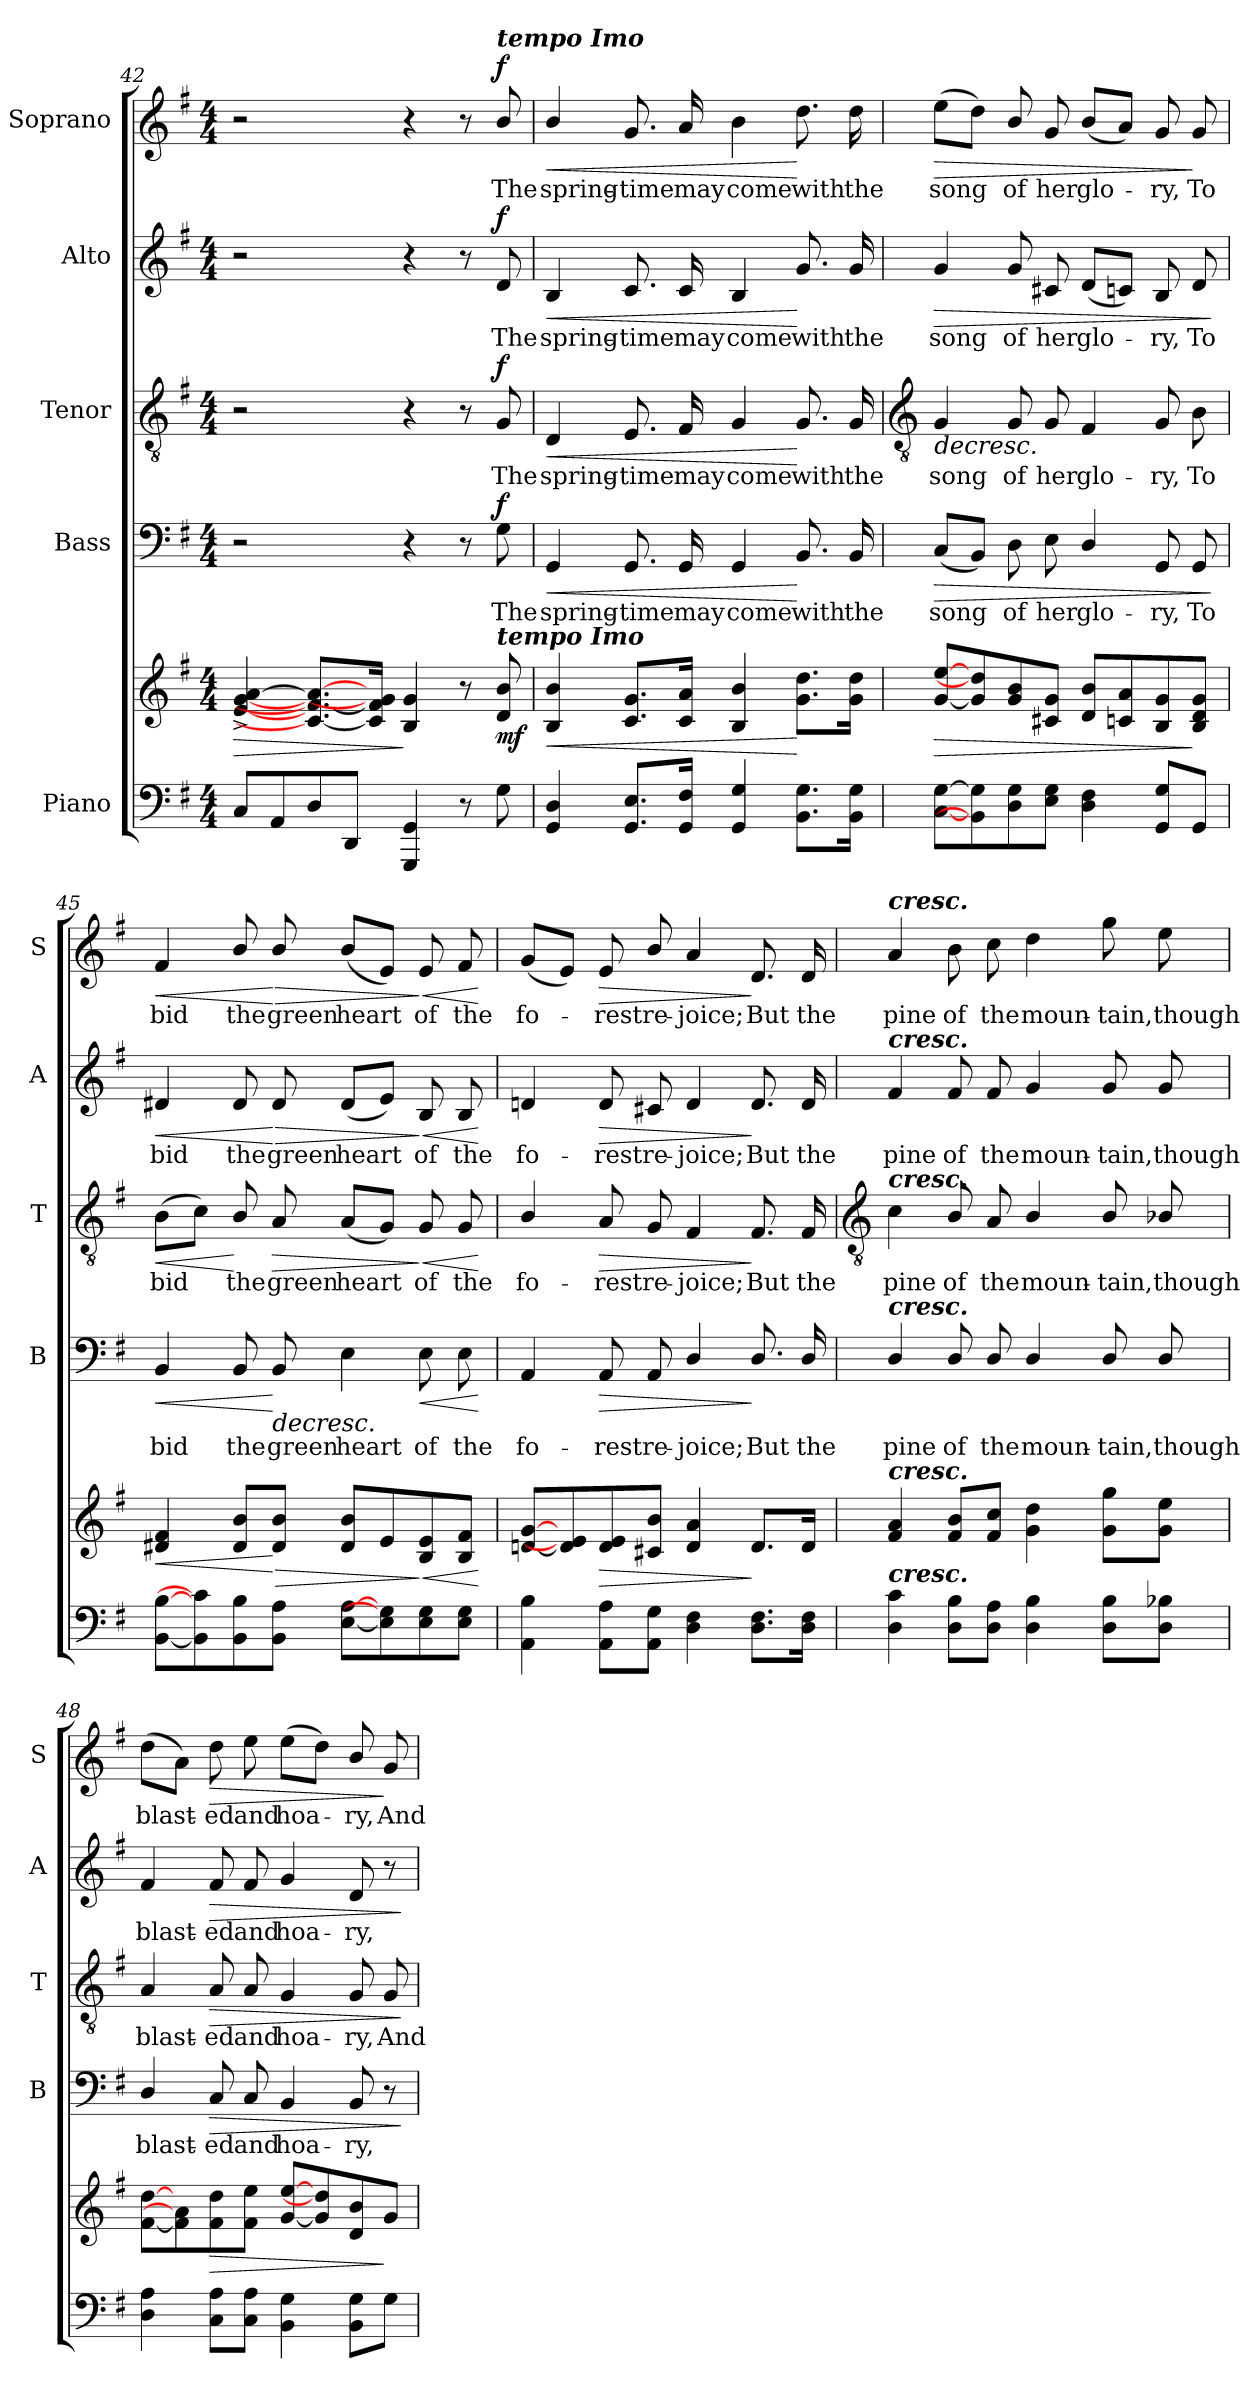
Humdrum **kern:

**kern	**kern	**dynam	**kern	**text	**dynam	**kern	**text	**dynam	**kern	**text	**dynam	**kern	**text	**dynam
*part5	*part5	*part5	*part4	*part4	*part4	*part3	*part3	*part3	*part2	*part2	*part2	*part1	*part1	*part1
*staff6	*staff5	*staff5/6	*staff4	*staff4	*staff4	*staff3	*staff3	*staff3	*staff2	*staff2	*staff2	*staff1	*staff1	*staff1
*I"Piano	*	*	*I"Bass	*	*	*I"Tenor	*	*	*I"Alto	*	*	*I"Soprano	*	*
*	*	*	*I'B	*	*	*I'T	*	*	*I'A	*	*	*I'S	*	*
*clefF4	*clefG2	*	*clefF4	*	*	*clefGv2	*	*	*clefG2	*	*	*clefG2	*	*
*k[f#]	*k[f#]	*	*k[f#]	*	*	*k[f#]	*	*	*k[f#]	*	*	*k[f#]	*	*
*G:	*G:	*	*G:	*	*	*G:	*	*	*G:	*	*	*G:	*	*
*M4/4	*M4/4	*	*M4/4	*	*	*M4/4	*	*	*M4/4	*	*	*M4/4	*	*
=42	=42	=42	=42	=42	=42	=42	=42	=42	=42	=42	=42	=42	=42	=42
!	!	!LO:HP:b	!	!	!	!	!	!	!	!	!	!	!	!
8CL	[4e^ [4g^ [4a^	>	2r	.	.	2r	.	.	2r	.	.	2r	.	.
8AA	.	.	.	.	.	.	.	.	.	.	.	.	.	.
8D	8.c_ 8.f#_ 8.a_L	.	.	.	.	.	.	.	.	.	.	.	.	.
8DDJ	.	.	.	.	.	.	.	.	.	.	.	.	.	.
.	16c] 16f#] 16g]J	.	.	.	.	.	.	.	.	.	.	.	.	.
4GGG 4GG	4B 4g	]	4r	.	.	4r	.	.	4r	.	.	4r	.	.
8r	8r	.	8r	.	.	8r	.	.	8r	.	.	8r	.	.
!	!	!	!	!	!	!	!	!	!	!	!	!LO:TX:a:Bi:t=tempo Imo	!	!
!	!LO:TX:a:Bi:t=tempo Imo	!	!	!	!	!	!	!	!	!	!	!	!	!
!	!	!LO:DY:b	!	!LO:LY:b	!LO:DY:b	!	!LO:LY:b	!LO:DY:b	!	!LO:LY:b	!LO:DY:b	!	!LO:LY:b	!LO:DY:b
8G	8d 8b	mf	8G	The	f	8G	The	f	8d	The	f	8b/	The	f
=43	=43	=43	=43	=43	=43	=43	=43	=43	=43	=43	=43	=43	=43	=43
!	!	!LO:HP:b	!	!LO:LY:b	!LO:HP:b	!	!LO:LY:b	!LO:HP:b	!	!LO:LY:b	!LO:HP:b	!	!LO:LY:b	!LO:HP:b
4GG 4D	4B/ 4b/	<	4GG	spring-	<	4D	spring-	<	4B	spring-	<	4b/	spring-	<
!	!	!	!	!LO:LY:b	!	!	!LO:LY:b	!	!	!LO:LY:b	!	!	!LO:LY:b	!
8.GG 8.EL	8.c 8.gL	.	8.GG	-time	.	8.E	-time	.	8.c	-time	.	8.g	-time	.
!	!	!	!	!LO:LY:b	!	!	!LO:LY:b	!	!	!LO:LY:b	!	!	!LO:LY:b	!
16GG 16F#J	16c 16aJ	.	16GG	may	.	16F#	may	.	16c	may	.	16a	may	.
!	!	!	!	!LO:LY:b	!	!	!LO:LY:b	!	!	!LO:LY:b	!	!	!LO:LY:b	!
4GG 4G	4B 4b	.	4GG	come	.	4G	come	.	4B	come	.	4b	come	.
!	!	!	!	!LO:LY:b	!	!	!LO:LY:b	!	!	!LO:LY:b	!	!	!LO:LY:b	!
8.BB 8.GL	8.g 8.ddL	[	8.BB	with	[	8.G	with	[	8.g	with	[	8.dd	with	[
!	!	!	!	!LO:LY:b	!	!	!LO:LY:b	!	!	!LO:LY:b	!	!	!LO:LY:b	!
16BB 16GJ	16g 16ddJ	.	16BB	the	.	16G	the	.	16g	the	.	16dd	the	.
!!LO:LB:g=z
=44	=44	=44	=44	=44	=44	=44	=44	=44	=44	=44	=44	=44	=44	=44
*	*	*	*	*	*	*clefGv2	*	*	*	*	*	*	*	*
!	!	!LO:HP:b	!	!LO:LY:b	!LO:HP:b	!	!LO:LY:b	!LO:HP:b	!	!LO:LY:b	!LO:HP:b	!	!LO:LY:b	!LO:HP:b
[8C [8GL	[8g [8eeL	>	(<8CL	song	>	4G	song	>	4g	song	>	(>8eeL	song	>
8BB] 8G]	8g] 8dd]	.	8BBJ)	.	.	.	.	.	.	.	.	8ddJ)	.	.
!	!	!	!	!LO:LY:b	!	!	!LO:LY:b	!	!	!LO:LY:b	!	!	!LO:LY:b	!
8D 8G	8g/ 8b/	.	8D	of	.	8G	of	.	8g	of	.	8b/	of	.
!	!	!	!	!LO:LY:b	!	!	!LO:LY:b	!	!	!LO:LY:b	!	!	!LO:LY:b	!
8E 8GJ	8c#X 8gJ	.	8E	her	.	8G	her	.	8c#X	her	.	8g	her	.
!	!	!	!	!LO:LY:b	!	!	!LO:LY:b	!	!	!LO:LY:b	!	!	!LO:LY:b	!
4D\ 4F#\	8d 8bL	.	4D/	glo-	.	4F#	glo-	.	(<8dL	glo-	.	(<8bL	glo-	.
.	8cn 8a	.	.	.	.	.	.	.	8cnJ)	.	.	8aJ)	.	.
!	!	!	!	!LO:LY:b	!	!	!LO:LY:b	!	!	!LO:LY:b	!	!	!LO:LY:b	!
8GG 8GL	8B 8g	.	8GG	-ry,	.	8G	-ry,	.	8B	ry,	.	8g	ry,	.
!	!	!	!	!LO:LY:b	!	!	!LO:LY:b	!	!	!LO:LY:b	!	!	!LO:LY:b	!
8GGJ	8B 8d 8gJ	]	8GG	To	.	8B	To	.	8d	To	.	8g	To	]
.	.	.	.	.	]	.	.	.	.	.	]	.	.	.
=45	=45	=45	=45	=45	=45	=45	=45	=45	=45	=45	=45	=45	=45	=45
!	!	!LO:HP:b	!	!LO:LY:b	!LO:HP:b	!	!LO:LY:b	!LO:HP:b	!	!LO:LY:b	!LO:HP:b	!	!LO:LY:b	!LO:HP:b
[8BB [8BL	4d#X 4f#	<	4BB	bid	<	(>8BL	bid	<	4d#X	bid	<	4f#	bid	<
8BB] 8c]	.	.	.	.	.	8cJ)	.	]	.	.	.	.	.	.
!	!	!	!	!LO:LY:b	!	!	!LO:LY:b	!	!	!LO:LY:b	!	!	!LO:LY:b	!
8BB 8B	8d#/ 8b/L	.	8BB	the	.	8B/	the	[	8d#	the	.	8b/	the	.
!	!	!LO:HP:n=1:b	!	!LO:LY:b	!LO:HP:n=1:b	!	!LO:LY:b	!LO:HP:b	!	!LO:LY:b	!LO:HP:n=1:b	!	!LO:LY:b	!LO:HP:n=1:b
8BB 8AJ	8d#/ 8b/J	[ >	8BB	green	[ >	8A	green	>	8d#	green	[ >	8b/	green	[ >
!	!	!	!	!LO:LY:b	!	!	!LO:LY:b	!	!	!LO:LY:b	!	!	!LO:LY:b	!
[8E [8AL	8d# 8bL	.	4E	heart	.	(<8AL	heart	.	(<8d#L	heart	.	(<8bL	heart	.
8E] 8G]	8e	.	.	.	.	8GJ)	.	.	8eJ)	.	.	8eJ)	.	.
!	!	!LO:HP:n=1:b	!	!LO:LY:b	!LO:HP:b	!	!LO:LY:b	!LO:HP:n=1:b	!	!LO:LY:b	!LO:HP:n=1:b	!	!LO:LY:b	!LO:HP:n=1:b
8E 8G	8B 8e	] <	8E	of	<	8G	of	] <	8B	of	] <	8e	of	] <
!	!	!	!	!LO:LY:b	!	!	!LO:LY:b	!	!	!LO:LY:b	!	!	!LO:LY:b	!
8E 8GJ	8B 8f#J	.	8E	the	]	8G	the	.	8B	the	.	8f#	the	.
.	.	[	.	.	[	.	.	[	.	.	[	.	.	[
=46	=46	=46	=46	=46	=46	=46	=46	=46	=46	=46	=46	=46	=46	=46
!	!	!	!	!LO:LY:b	!	!	!LO:LY:b	!	!	!LO:LY:b	!	!	!LO:LY:b	!
4AA 4B	[8dn [8gL	.	4AA	fo-	.	4B/	fo-	.	4dn	fo-	.	(<8gL	fo-	.
.	8d] 8e]	.	.	.	.	.	.	.	.	.	.	8eJ)	.	.
!	!	!LO:HP:b	!	!LO:LY:b	!LO:HP:b	!	!LO:LY:b	!LO:HP:b	!	!LO:LY:b	!LO:HP:b	!	!LO:LY:b	!LO:HP:b
8AA 8AL	8d 8e	>	8AA	-rest	>	8A	-rest	>	8d	-rest	>	8e	rest	>
!	!	!	!	!LO:LY:b	!	!	!LO:LY:b	!	!	!LO:LY:b	!	!	!LO:LY:b	!
8AA 8GJ	8c#X/ 8b/J	.	8AA	re-	.	8G	re-	.	8c#X	re-	.	8b/	re-	.
!	!	!	!	!LO:LY:b	!	!	!LO:LY:b	!	!	!LO:LY:b	!	!	!LO:LY:b	!
4D\ 4F#\	4d 4a	.	4D/	-joice;	.	4F#	-joice;	.	4d	-joice;	.	4a	-joice;	.
!	!	!	!	!LO:LY:b	!	!	!LO:LY:b	!	!	!LO:LY:b	!	!	!LO:LY:b	!
8.D\ 8.F#\L	8.dL	]	8.D/	But	]	8.F#	But	]	8.d	But	]	8.d	But	]
!	!	!	!	!LO:LY:b	!	!	!LO:LY:b	!	!	!LO:LY:b	!	!	!LO:LY:b	!
16D 16F#J	16dJ	.	16D/	the	.	16F#	the	.	16d	the	.	16d	the	.
!!LO:LB:g=z
=47	=47	=47	=47	=47	=47	=47	=47	=47	=47	=47	=47	=47	=47	=47
*	*	*	*	*	*	*clefGv2	*	*	*	*	*	*	*	*
!	!	!	!	!	!	!	!	!	!	!	!	!LO:TX:a:Bi:t=cresc.	!	!
!	!	!	!	!	!	!	!	!	!LO:TX:a:Bi:t=cresc.	!	!	!	!	!
!	!	!	!	!	!	!LO:TX:a:Bi:t=cresc.	!	!	!	!	!	!	!	!
!	!	!	!LO:TX:a:Bi:t=cresc.	!	!	!	!	!	!	!	!	!	!	!
!	!LO:TX:a:Bi:t=cresc.	!	!	!	!	!	!	!	!	!	!	!	!	!
!LO:TX:a:Bi:t=cresc.	!	!	!	!	!	!	!	!	!	!	!	!	!	!
!	!	!	!	!LO:LY:b	!	!	!LO:LY:b	!	!	!LO:LY:b	!	!	!LO:LY:b	!
4D\ 4c\	4f# 4a	.	4D/	pine	.	4c	pine	.	4f#	pine	.	4a	pine	.
!	!	!	!	!LO:LY:b	!	!	!LO:LY:b	!	!	!LO:LY:b	!	!	!LO:LY:b	!
8D\ 8B\L	8f# 8bL	.	8D/	of	.	8B/	of	.	8f#	of	.	8b	of	.
!	!	!	!	!LO:LY:b	!	!	!LO:LY:b	!	!	!LO:LY:b	!	!	!LO:LY:b	!
8D\ 8A\J	8f# 8ccJ	.	8D/	the	.	8A	the	.	8f#	the	.	8cc	the	.
!	!	!	!	!LO:LY:b	!	!	!LO:LY:b	!	!	!LO:LY:b	!	!	!LO:LY:b	!
4D\ 4B\	4g 4dd	.	4D/	moun-	.	4B/	moun-	.	4g	moun-	.	4dd	moun-	.
!	!	!	!	!LO:LY:b	!	!	!LO:LY:b	!	!	!LO:LY:b	!	!	!LO:LY:b	!
8D\ 8B\L	8g 8ggL	.	8D/	-tain,	.	8B/	-tain,	.	8g	-tain,	.	8gg	-tain,	.
!	!	!	!	!LO:LY:b	!	!	!LO:LY:b	!	!	!LO:LY:b	!	!	!LO:LY:b	!
8D\ 8B-X\J	8g 8eeJ	.	8D/	though	.	8B-X/	though	.	8g	though	.	8ee	though	.
=48	=48	=48	=48	=48	=48	=48	=48	=48	=48	=48	=48	=48	=48	=48
!	!	!	!	!LO:LY:b	!	!	!LO:LY:b	!	!	!LO:LY:b	!	!	!LO:LY:b	!
4D\ 4A\	[8f# [8ddL	.	4D/	blast-	.	4A	blast-	.	4f#	blast-	.	(>8ddL	blast-	.
.	8f#] 8a]	.	.	.	.	.	.	.	.	.	.	8aJ)	.	.
!	!	!LO:HP:b	!	!LO:LY:b	!LO:HP:b	!	!LO:LY:b	!LO:HP:b	!	!LO:LY:b	!LO:HP:b	!	!LO:LY:b	!LO:HP:b
8C 8AL	8f# 8dd	>	8C	-ed	>	8A	-ed	>	8f#	-ed	>	8dd	ed	>
!	!	!	!	!LO:LY:b	!	!	!LO:LY:b	!	!	!LO:LY:b	!	!	!LO:LY:b	!
8C 8AJ	8f# 8eeJ	.	8C	and	.	8A	and	.	8f#	and	.	8ee	and	.
!	!	!	!	!LO:LY:b	!	!	!LO:LY:b	!	!	!LO:LY:b	!	!	!LO:LY:b	!
4BB 4G	[8g [8eeL	.	4BB	hoa-	.	4G	hoa-	.	4g	hoa-	.	(>8eeL	hoa-	.
.	8g] 8dd]	.	.	.	.	.	.	.	.	.	.	8ddJ)	.	.
!	!	!	!	!LO:LY:b	!	!	!LO:LY:b	!	!	!LO:LY:b	!	!	!LO:LY:b	!
8BB 8GL	8d/ 8b/	.	8BB	-ry,	.	8G/	-ry,	.	8d	-ry,	.	8b/	ry,	.
!	!	!	!	!	!	!	!LO:LY:b	!	!	!	!	!	!LO:LY:b	!
8GJ	8gJ	]	8r	.	.	8G	And	.	8r	.	.	8g	And	]
.	.	.	.	.	]	.	.	]	.	.	]	.	.	.
=	=	=	=	=	=	=	=	=	=	=	=	=	=	=
*-	*-	*-	*-	*-	*-	*-	*-	*-	*-	*-	*-	*-	*-	*-
